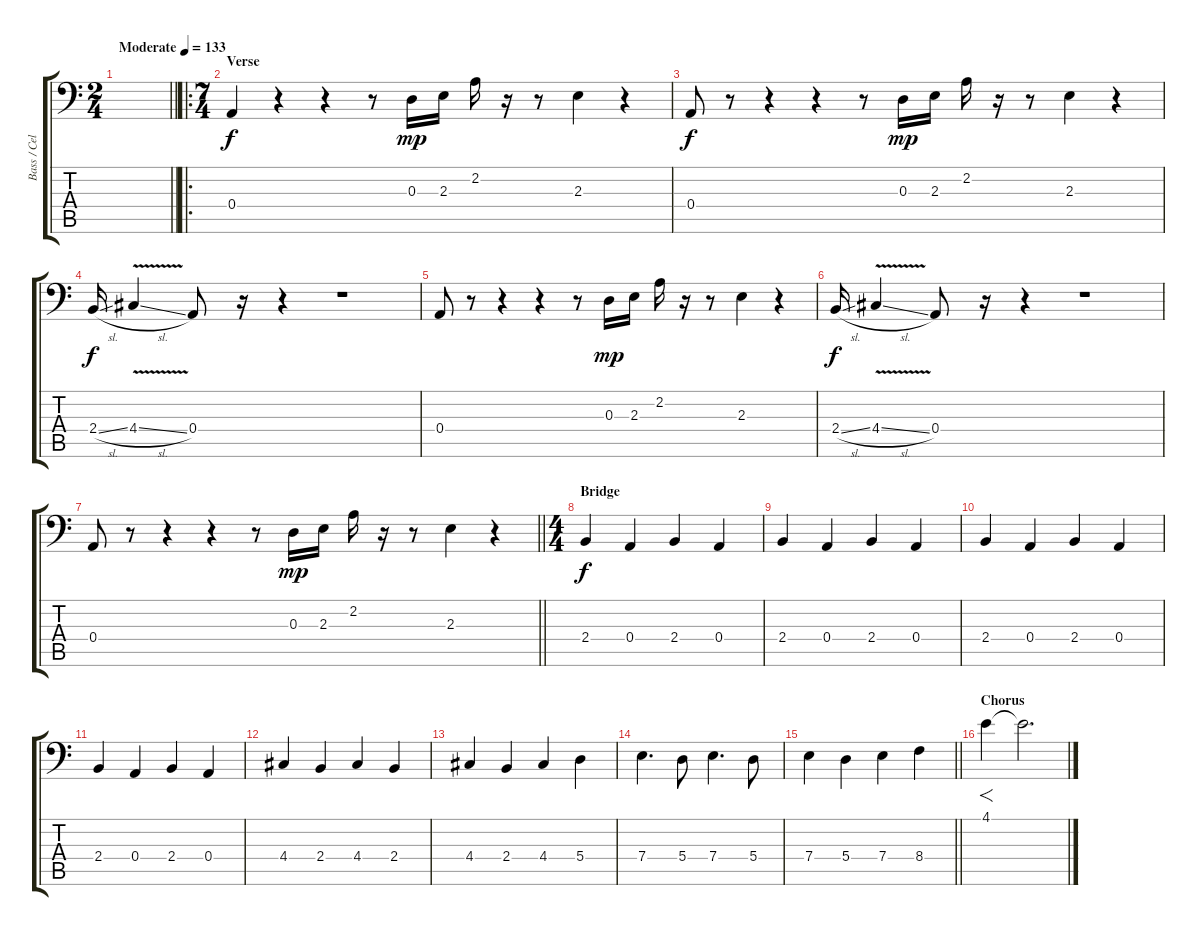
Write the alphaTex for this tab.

\track ("Bass / Cello" "Bass / Cel") {instrument electricbassfinger}
\staff {score tabs}
\tuning (C3 G2 D2 A1 E1 B0) {hide}
\ts (2 4)
\tempo (133 "Moderate")
\clef f4
\barLineRight lightlight
\ks c
|
\ro
\ts (7 4)
\section ("" "Verse")
0.4.4 r.4 r.4 r.8 0.3.16{dy mp} 2.3.16 2.2.16 r.16 r.8 2.3.4 r.4 |
0.4.8{dy f} r.8 r.4 r.4 r.8 0.3.16{dy mp} 2.3.16 2.2.16 r.16 r.8 2.3.4 r.4 |
2.4{sl}.16{dy f} 4.4{v sl}.4 0.4.8 r.16 r.4 r.1 |
0.4.8 r.8 r.4 r.4 r.8 0.3.16{dy mp} 2.3.16 2.2.16 r.16 r.8 2.3.4 r.4 |
2.4{sl}.16{dy f} 4.4{v sl}.4 0.4.8 r.16 r.4 r.1 |
\barLineRight lightlight
0.4.8 r.8 r.4 r.4 r.8 0.3.16{dy mp} 2.3.16 2.2.16 r.16 r.8 2.3.4 r.4 |
\ts (4 4)
\section ("" "Bridge")
2.4.4{dy f} 0.4.4 2.4.4 0.4.4 |
2.4.4 0.4.4 2.4.4 0.4.4 |
2.4.4 0.4.4 2.4.4 0.4.4 |
2.4.4 0.4.4 2.4.4 0.4.4 |
4.4.4 2.4.4 4.4.4 2.4.4 |
4.4.4 2.4.4 4.4.4 5.4.4 |
7.4.4{d} 5.4.8 7.4.4{d} 5.4.8 |
\barLineRight lightlight
7.4.4 5.4.4 7.4.4 8.4.4 |
\section ("" "Chorus")
4.1.4{f instrument contrabass} 4.1{t}.2{d}
